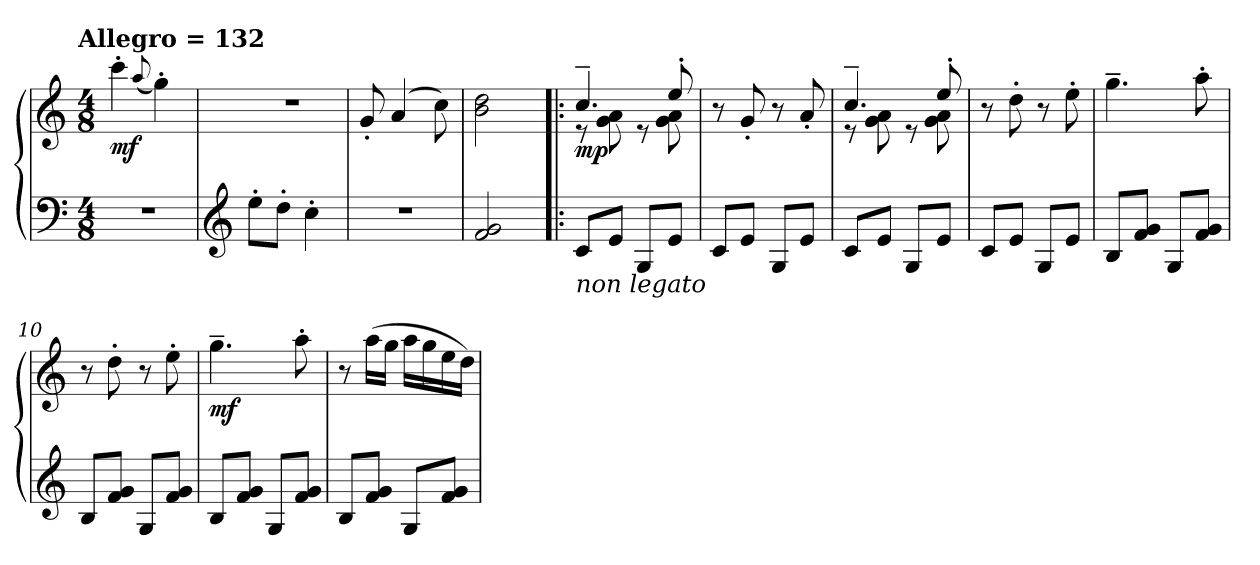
**kern	**kern	**dynam
*part1	*part1	*part1
*staff2	*staff1	*staff1/2
*clefF4	*clefG2	*
*k[]	*k[]	*
!!LO:TX:omd:t=Allegro  = 132
*M4/8	*M4/8	*
*MM132	*MM132	*
=1	=1	=1
!	!	!LO:DY:b
2r	4ccc'\	mf
.	(<8qqaa/	.
.	4gg'\)	.
=2	=2	=2
*clefG2	*	*
8ee'\L	2r	.
8dd'\J	.	.
4cc'\	.	.
=3	=3	=3
2r	8g'/	.
.	(>4a/	.
.	8cc\)	.
=4	=4	=4
2f/ 2g/	2b\ 2dd\	.
=5!|:	=5!|:	=5!|:
*	*^	*
!LO:TX:b:i:t=non legato	!	!	!
!	!	!	!LO:DY:b
8c/L	4.cc~/	8r	mp
8e/J	.	8g\ 8a\	.
8G/L	.	8r	.
8e/J	8ee'/	8g\ 8a\	.
*	*v	*v	*
=6	=6	=6
8c/L	8r	.
8e/J	8g'/	.
8G/L	8r	.
8e/J	8a'/	.
=7	=7	=7
*	*^	*
8c/L	4.cc~/	8r	.
8e/J	.	8g\ 8a\	.
8G/L	.	8r	.
8e/J	8ee'/	8g\ 8a\	.
*	*v	*v	*
=8	=8	=8
8c/L	8r	.
8e/J	8dd'\	.
8G/L	8r	.
8e/J	8ee'\	.
=9	=9	=9
8B/L	4.gg~\	.
8f/ 8g/J	.	.
8G/L	.	.
8f/ 8g/J	8aa'\	.
=10	=10	=10
8B/L	8r	.
8f/ 8g/J	8dd'\	.
8G/L	8r	.
8f/ 8g/J	8ee'\	.
=11	=11	=11
!	!	!LO:DY:b
8B/L	4.gg~\	mf
8f/ 8g/J	.	.
8G/L	.	.
8f/ 8g/J	8aa'\	.
=12	=12	=12
8B/L	8r	.
8f/ 8g/J	(>16aa\LL	.
.	16gg\JJ	.
8G/L	16aa\LL	.
.	16gg\	.
8f/ 8g/J	16ee\	.
.	16dd\JJ)	.
=	=	=
*-	*-	*-
